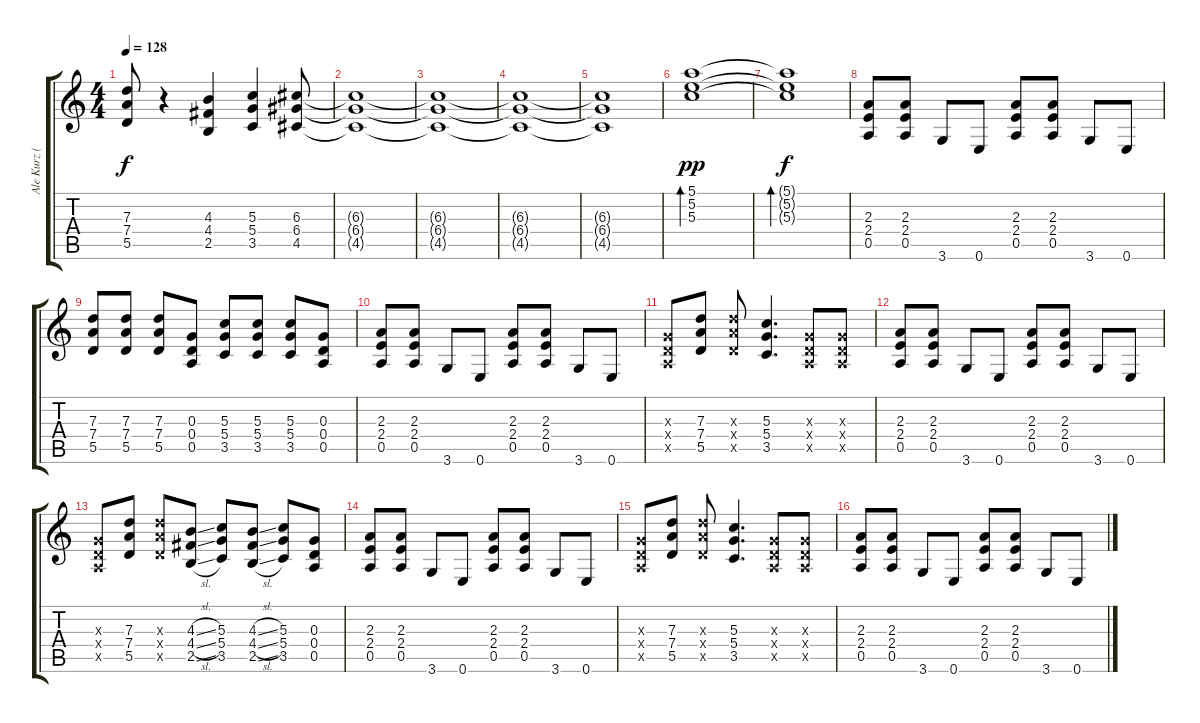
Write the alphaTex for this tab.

\track ("Ale Kurz (Guitarra)" "Ale Kurz (") {instrument overdrivenguitar}
\staff {score tabs}
\tuning (E4 B3 G3 D3 A2 E2) {hide}
\ts (4 4)
\tempo 128
\clef g2
\ks c
(7.3 7.4 5.5).8{dy f} r.4 (4.3 4.4 2.5).4 (5.3 5.4 3.5).4 (6.3 6.4 4.5).8 |
(6.3{t} 6.4{t} 4.5{t}).1 |
(6.3{t} 6.4{t} 4.5{t}).1 |
(6.3{t} 6.4{t} 4.5{t}).1 |
(6.3{t} 6.4{t} 4.5{t}).1 |
(5.1 5.2 5.3).1{bd 60 dy pp} |
(5.1{t} 5.2{t} 5.3{t}).1{bd 60 dy f} |
(2.3 2.4 0.5).8 (2.3 2.4 0.5).8 3.6.8 0.6.8 (2.3 2.4 0.5).8 (2.3 2.4 0.5).8 3.6.8 0.6.8 |
(7.3 7.4 5.5).8 (7.3 7.4 5.5).8 (7.3 7.4 5.5).8 (0.3 0.4 0.5).8 (5.3 5.4 3.5).8 (5.3 5.4 3.5).8 (5.3 5.4 3.5).8 (0.3 0.4 0.5).8 |
(2.3 2.4 0.5).8 (2.3 2.4 0.5).8 3.6.8 0.6.8 (2.3 2.4 0.5).8 (2.3 2.4 0.5).8 3.6.8 0.6.8 |
(0.3{x} 0.4{x} 0.5{x}).8 (7.3 7.4 5.5).8 (7.3{x} 7.4{x} 5.5{x}).8 (5.3 5.4 3.5).4{d} (0.3{x} 0.4{x} 0.5{x}).8 (0.3{x} 0.4{x} 0.5{x}).8 |
(2.3 2.4 0.5).8 (2.3 2.4 0.5).8 3.6.8 0.6.8 (2.3 2.4 0.5).8 (2.3 2.4 0.5).8 3.6.8 0.6.8 |
(0.3{x} 0.4{x} 0.5{x}).8 (7.3 7.4 5.5).8 (7.3{x} 7.4{x} 5.5{x}).8 (4.3{sl} 4.4{sl} 2.5{sl}).8 (5.3 5.4 3.5).8 (4.3{sl} 4.4{sl} 2.5{sl}).8 (5.3 5.4 3.5).8 (0.3 0.4 0.5).8 |
(2.3 2.4 0.5).8 (2.3 2.4 0.5).8 3.6.8 0.6.8 (2.3 2.4 0.5).8 (2.3 2.4 0.5).8 3.6.8 0.6.8 |
(0.3{x} 0.4{x} 0.5{x}).8 (7.3 7.4 5.5).8 (7.3{x} 7.4{x} 5.5{x}).8 (5.3 5.4 3.5).4{d} (0.3{x} 0.4{x} 0.5{x}).8 (0.3{x} 0.4{x} 0.5{x}).8 |
(2.3 2.4 0.5).8 (2.3 2.4 0.5).8 3.6.8 0.6.8 (2.3 2.4 0.5).8 (2.3 2.4 0.5).8 3.6.8 0.6.8
